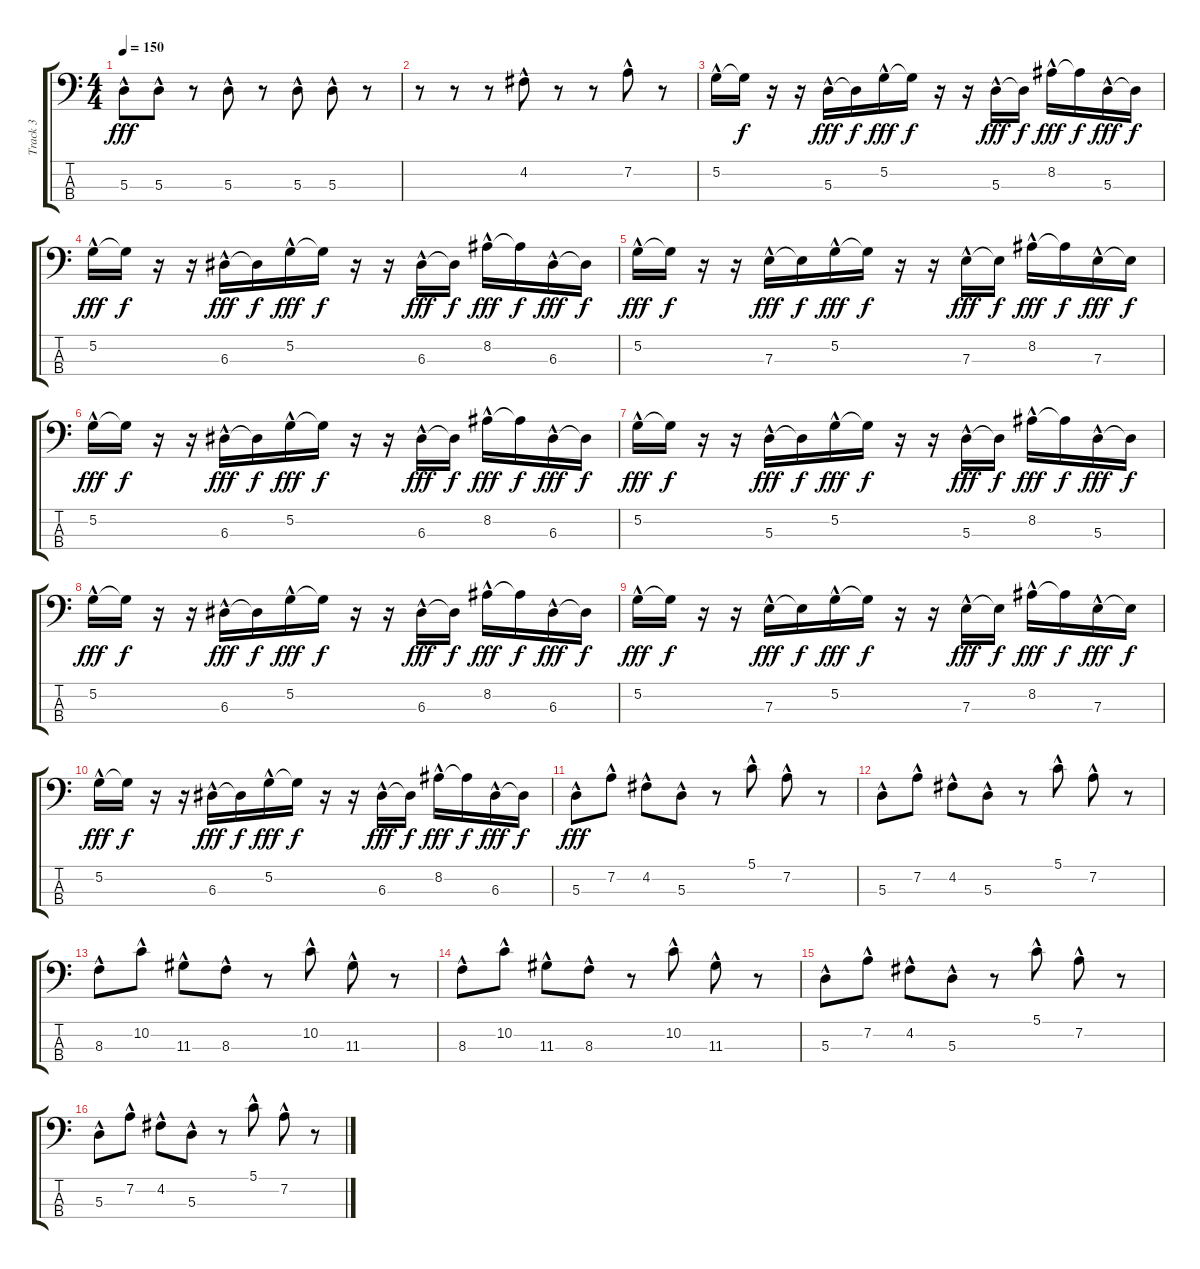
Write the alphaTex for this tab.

\track ("Track 3" "Track 3") {instrument electricbasspick}
\staff {score tabs}
\tuning (G2 D2 A1 E1) {hide}
\ts (4 4)
\tempo 150
\clef f4
\ks c
5.3{hac}.8{dy fff} 5.3{hac}.8 r.8 5.3{hac}.8 r.8 5.3{hac}.8 5.3{hac}.8 r.8 |
r.8 r.8 r.8 4.2{hac}.8 r.8 r.8 7.2{hac}.8 r.8 |
5.2{hac}.16 5.2{t}.16{dy f} r.16 r.16 5.3{hac}.16{dy fff} 5.3{t}.16{dy f} 5.2{hac}.16{dy fff} 5.2{t}.16{dy f} r.16 r.16 5.3{hac}.16{dy fff} 5.3{t}.16{dy f} 8.2{hac}.16{dy fff} 8.2{t}.16{dy f} 5.3{hac}.16{dy fff} 5.3{t}.16{dy f} |
5.2{hac}.16{dy fff} 5.2{t}.16{dy f} r.16 r.16 6.3{hac}.16{dy fff} 6.3{t}.16{dy f} 5.2{hac}.16{dy fff} 5.2{t}.16{dy f} r.16 r.16 6.3{hac}.16{dy fff} 6.3{t}.16{dy f} 8.2{hac}.16{dy fff} 8.2{t}.16{dy f} 6.3{hac}.16{dy fff} 6.3{t}.16{dy f} |
5.2{hac}.16{dy fff} 5.2{t}.16{dy f} r.16 r.16 7.3{hac}.16{dy fff} 7.3{t}.16{dy f} 5.2{hac}.16{dy fff} 5.2{t}.16{dy f} r.16 r.16 7.3{hac}.16{dy fff} 7.3{t}.16{dy f} 8.2{hac}.16{dy fff} 8.2{t}.16{dy f} 7.3{hac}.16{dy fff} 7.3{t}.16{dy f} |
5.2{hac}.16{dy fff} 5.2{t}.16{dy f} r.16 r.16 6.3{hac}.16{dy fff} 6.3{t}.16{dy f} 5.2{hac}.16{dy fff} 5.2{t}.16{dy f} r.16 r.16 6.3{hac}.16{dy fff} 6.3{t}.16{dy f} 8.2{hac}.16{dy fff} 8.2{t}.16{dy f} 6.3{hac}.16{dy fff} 6.3{t}.16{dy f} |
5.2{hac}.16{dy fff} 5.2{t}.16{dy f} r.16 r.16 5.3{hac}.16{dy fff} 5.3{t}.16{dy f} 5.2{hac}.16{dy fff} 5.2{t}.16{dy f} r.16 r.16 5.3{hac}.16{dy fff} 5.3{t}.16{dy f} 8.2{hac}.16{dy fff} 8.2{t}.16{dy f} 5.3{hac}.16{dy fff} 5.3{t}.16{dy f} |
5.2{hac}.16{dy fff} 5.2{t}.16{dy f} r.16 r.16 6.3{hac}.16{dy fff} 6.3{t}.16{dy f} 5.2{hac}.16{dy fff} 5.2{t}.16{dy f} r.16 r.16 6.3{hac}.16{dy fff} 6.3{t}.16{dy f} 8.2{hac}.16{dy fff} 8.2{t}.16{dy f} 6.3{hac}.16{dy fff} 6.3{t}.16{dy f} |
5.2{hac}.16{dy fff} 5.2{t}.16{dy f} r.16 r.16 7.3{hac}.16{dy fff} 7.3{t}.16{dy f} 5.2{hac}.16{dy fff} 5.2{t}.16{dy f} r.16 r.16 7.3{hac}.16{dy fff} 7.3{t}.16{dy f} 8.2{hac}.16{dy fff} 8.2{t}.16{dy f} 7.3{hac}.16{dy fff} 7.3{t}.16{dy f} |
5.2{hac}.16{dy fff} 5.2{t}.16{dy f} r.16 r.16 6.3{hac}.16{dy fff} 6.3{t}.16{dy f} 5.2{hac}.16{dy fff} 5.2{t}.16{dy f} r.16 r.16 6.3{hac}.16{dy fff} 6.3{t}.16{dy f} 8.2{hac}.16{dy fff} 8.2{t}.16{dy f} 6.3{hac}.16{dy fff} 6.3{t}.16{dy f} |
5.3{hac}.8{dy fff} 7.2{hac}.8 4.2{hac}.8 5.3{hac}.8 r.8 5.1{hac}.8 7.2{hac}.8 r.8 |
5.3{hac}.8 7.2{hac}.8 4.2{hac}.8 5.3{hac}.8 r.8 5.1{hac}.8 7.2{hac}.8 r.8 |
8.3{hac}.8 10.2{hac}.8 11.3{hac}.8 8.3{hac}.8 r.8 10.2{hac}.8 11.3{hac}.8 r.8 |
8.3{hac}.8 10.2{hac}.8 11.3{hac}.8 8.3{hac}.8 r.8 10.2{hac}.8 11.3{hac}.8 r.8 |
5.3{hac}.8 7.2{hac}.8 4.2{hac}.8 5.3{hac}.8 r.8 5.1{hac}.8 7.2{hac}.8 r.8 |
5.3{hac}.8 7.2{hac}.8 4.2{hac}.8 5.3{hac}.8 r.8 5.1{hac}.8 7.2{hac}.8 r.8
